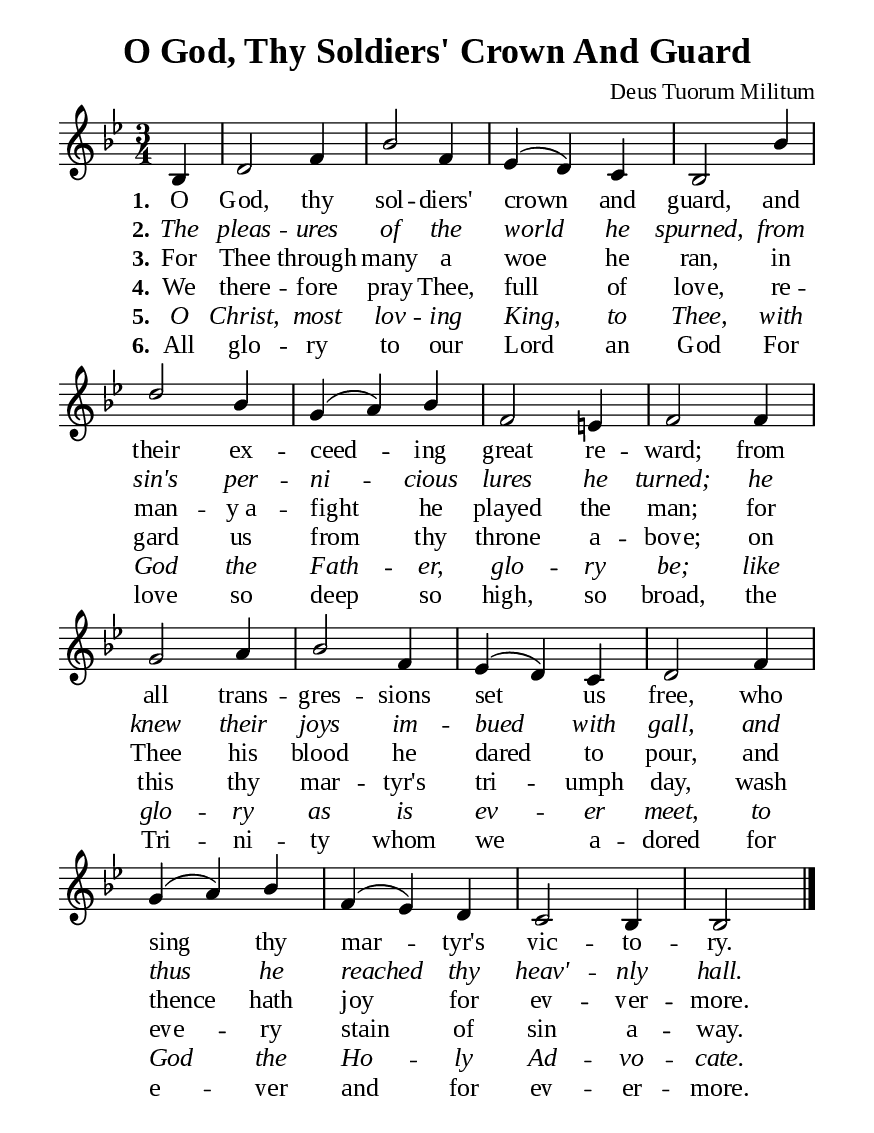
\version "2.18.2"

\header {
  title = "O God, Thy Soldiers' Crown And Guard"
  composer = "Deus Tuorum Militum"
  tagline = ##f
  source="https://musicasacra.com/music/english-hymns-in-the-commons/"
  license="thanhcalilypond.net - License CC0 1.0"
}

global= {
  \key bes \major
  \time 3/4
  \override Score.BarNumber.break-visibility = ##(#f #f #f)
  \override Lyrics.LyricSpace.minimum-distance = #3.0
}

\paper {
  #(set-paper-size "a5")
  top-margin = 10\mm
  bottom-margin = 5\mm
  left-margin = 10\mm
  right-margin = 10\mm
  indent = #0
  #(define fonts
	 (make-pango-font-tree "Liberation Serif"
	 		       "Liberation Serif"
			       "Liberation Serif"
			       (/ 20 20)))
}

printItalic = \with {
  \override LyricText.font-shape = #'italic
}

% Verse music
musicVerseSoprano = \relative c' {
                    \partial 4 bes4 |
  %{	01	%} d2 f4 |
  %{	02	%} bes2 f4 |
  %{	03	%} ees (d) c |
  %{	04	%} bes2 bes'4 |
  %{	05	%} d2 bes4 |
  %{	06	%} g (a) bes |
  %{	07	%} f2 e!4 |
  %{	08	%} f2 f4 |
  %{	09	%} g2 a4 |
  %{	10	%} bes2 f4 |
  %{	11	%} ees4 (d) c |
  %{	12	%} d2 f4 |
  %{	13	%} g (a) bes |
  %{	14	%} f (ees) d |
  %{	15	%} c2 bes4 |
  %{	16	%} bes2 \bar "|."
}

% Verse lyrics
verseOne = \lyricmode {
  \set stanza = #"1."
  O God, thy sol -- diers' crown and guard,
  and their ex -- ceed -- ing great re -- ward;
  from all trans -- gres -- sions set us free,
  who sing thy mar -- tyr's vic -- to -- ry.
}

verseTwo = \lyricmode {
  \set stanza = #"2."
  The pleas -- ures of the world he spurned,
  from sin's per -- ni -- cious lures he turned;
  he knew their joys im -- bued with gall,
  and thus he reached thy heav' -- nly hall.
}

verseThree = \lyricmode {
  \set stanza = #"3."
  For Thee through many a woe he ran,
  in man -- y_a -- fight he played the man;
  for Thee his blood he dared to pour,
  and thence hath joy for ev -- ver -- more.
}

verseFour = \lyricmode {
  \set stanza = #"4."
  We there -- fore pray Thee, full of love,
  re -- gard us from thy throne a -- bove;
  on this thy mar -- tyr's tri -- umph day,
  wash eve -- ry stain of sin a -- way.
}

verseFive = \lyricmode {
  \set stanza = #"5."
  O Christ, most lov -- ing King,
  to Thee, with God the Fath -- er, glo -- ry be;
  like glo -- ry as is ev -- er meet,
  to God the Ho -- ly Ad -- vo -- cate.
}

verseSix = \lyricmode {
  \set stanza = #"6."
  All glo -- ry to our Lord an God
  For love so deep so high,
  so broad, the Tri -- ni -- ty
  whom we a -- dored for e -- ver
  and for ev -- er -- more.
}

% Layout
\score {
    \new ChoirStaff <<
      \new Staff <<
        \clef "treble"
        \new Voice = "sopranos" { \global \stemUp \slurUp \musicVerseSoprano }
      >>
      \new Lyrics \lyricsto sopranos \verseOne
      \new Lyrics \printItalic \lyricsto sopranos \verseTwo
      \new Lyrics \lyricsto sopranos \verseThree
      \new Lyrics \lyricsto sopranos \verseFour
      \new Lyrics \printItalic \lyricsto sopranos \verseFive
      \new Lyrics \lyricsto sopranos \verseSix
    >>
}
